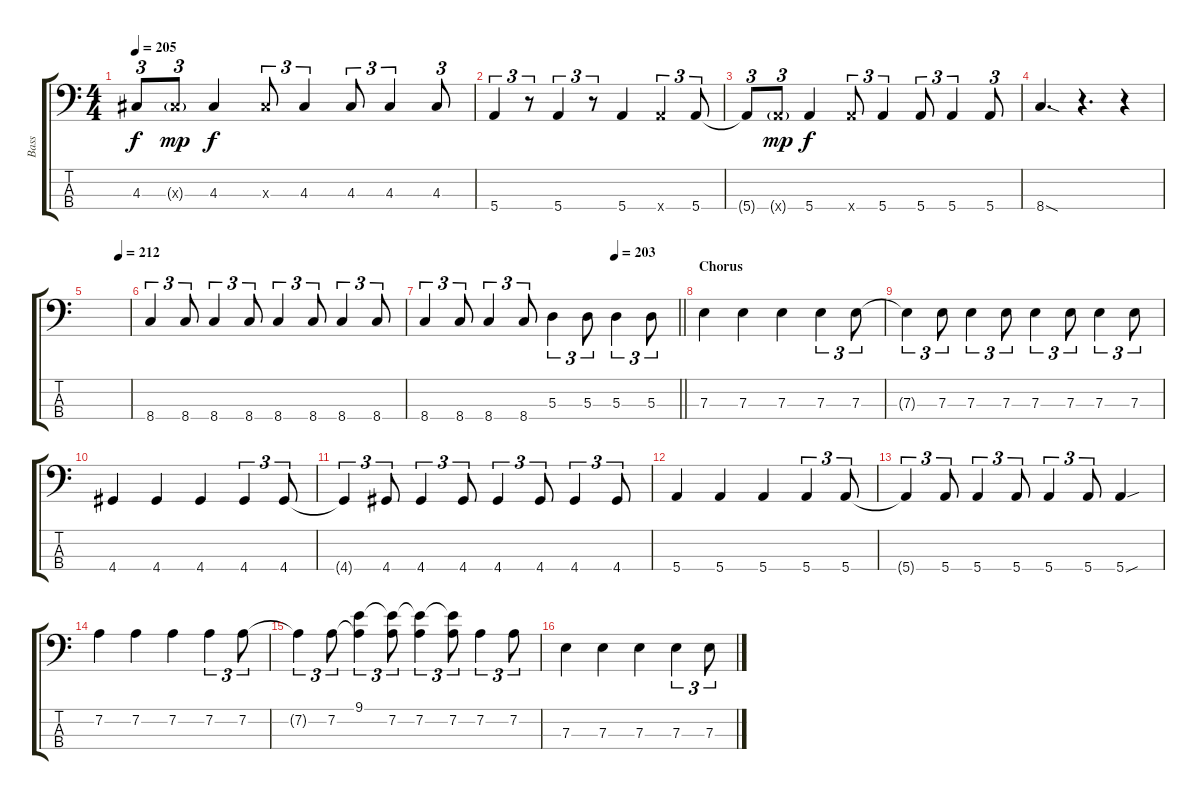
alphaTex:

\track ("Bass" "Bass") {instrument electricbasspick}
\staff {score tabs}
\tuning (G2 D2 A1 E1) {hide}
\ts (4 4)
\tempo 205
\clef f4
\ks c
4.3{t}.8{tu (3 2) dy f} 4.3{g x}.8{tu (3 2) dy mp} 4.3.4{dy f} 4.3{x}.8{tu (3 2)} 4.3.4{tu (3 2)} 4.3.8{tu (3 2)} 4.3.4{tu (3 2)} 4.3.8{tu (3 2)} |
5.4.4{tu (3 2)} r.8{tu (3 2)} 5.4.4{tu (3 2)} r.8{tu (3 2)} 5.4.4 5.4{x}.4{tu (3 2)} 5.4.8{tu (3 2)} |
5.4{t}.8{tu (3 2)} 5.4{g x}.8{tu (3 2) dy mp} 5.4.4{dy f} 5.4{x}.8{tu (3 2)} 5.4.4{tu (3 2)} 5.4.8{tu (3 2)} 5.4.4{tu (3 2)} 5.4.8{tu (3 2)} |
8.4{sod}.4{d} r.4{d} r.4 |
\tempo (212 0.75)
|
8.4.4{tu (3 2)} 8.4.8{tu (3 2)} 8.4.4{tu (3 2)} 8.4.8{tu (3 2)} 8.4.4{tu (3 2)} 8.4.8{tu (3 2)} 8.4.4{tu (3 2)} 8.4.8{tu (3 2)} |
\tempo (203 0.75)
\barLineRight lightlight
8.4.4{tu (3 2)} 8.4.8{tu (3 2)} 8.4.4{tu (3 2)} 8.4.8{tu (3 2)} 5.3.4{tu (3 2)} 5.3.8{tu (3 2)} 5.3.4{tu (3 2)} 5.3.8{tu (3 2)} |
\section ("" "Chorus")
7.3.4 7.3.4 7.3.4 7.3.4{tu (3 2)} 7.3.8{tu (3 2)} |
7.3{t}.4{tu (3 2)} 7.3.8{tu (3 2)} 7.3.4{tu (3 2)} 7.3.8{tu (3 2)} 7.3.4{tu (3 2)} 7.3.8{tu (3 2)} 7.3.4{tu (3 2)} 7.3.8{tu (3 2)} |
4.4.4 4.4.4 4.4.4 4.4.4{tu (3 2)} 4.4.8{tu (3 2)} |
4.4{t}.4{tu (3 2)} 4.4.8{tu (3 2)} 4.4.4{tu (3 2)} 4.4.8{tu (3 2)} 4.4.4{tu (3 2)} 4.4.8{tu (3 2)} 4.4.4{tu (3 2)} 4.4.8{tu (3 2)} |
5.4.4 5.4.4 5.4.4 5.4.4{tu (3 2)} 5.4.8{tu (3 2)} |
5.4{t}.4{tu (3 2)} 5.4.8{tu (3 2)} 5.4.4{tu (3 2)} 5.4.8{tu (3 2)} 5.4.4{tu (3 2)} 5.4.8{tu (3 2)} 5.4{sou}.4 |
7.2.4 7.2.4 7.2.4 7.2.4{tu (3 2)} 7.2.8{tu (3 2)} |
7.2{t}.4{tu (3 2)} 7.2.8{tu (3 2)} (9.1 7.2{t}).4{tu (3 2)} (9.1{t} 7.2).8{tu (3 2)} (9.1{t} 7.2).4{tu (3 2)} (9.1{t} 7.2).8{tu (3 2)} 7.2.4{tu (3 2)} 7.2.8{tu (3 2)} |
7.3.4 7.3.4 7.3.4 7.3.4{tu (3 2)} 7.3.8{tu (3 2)}
